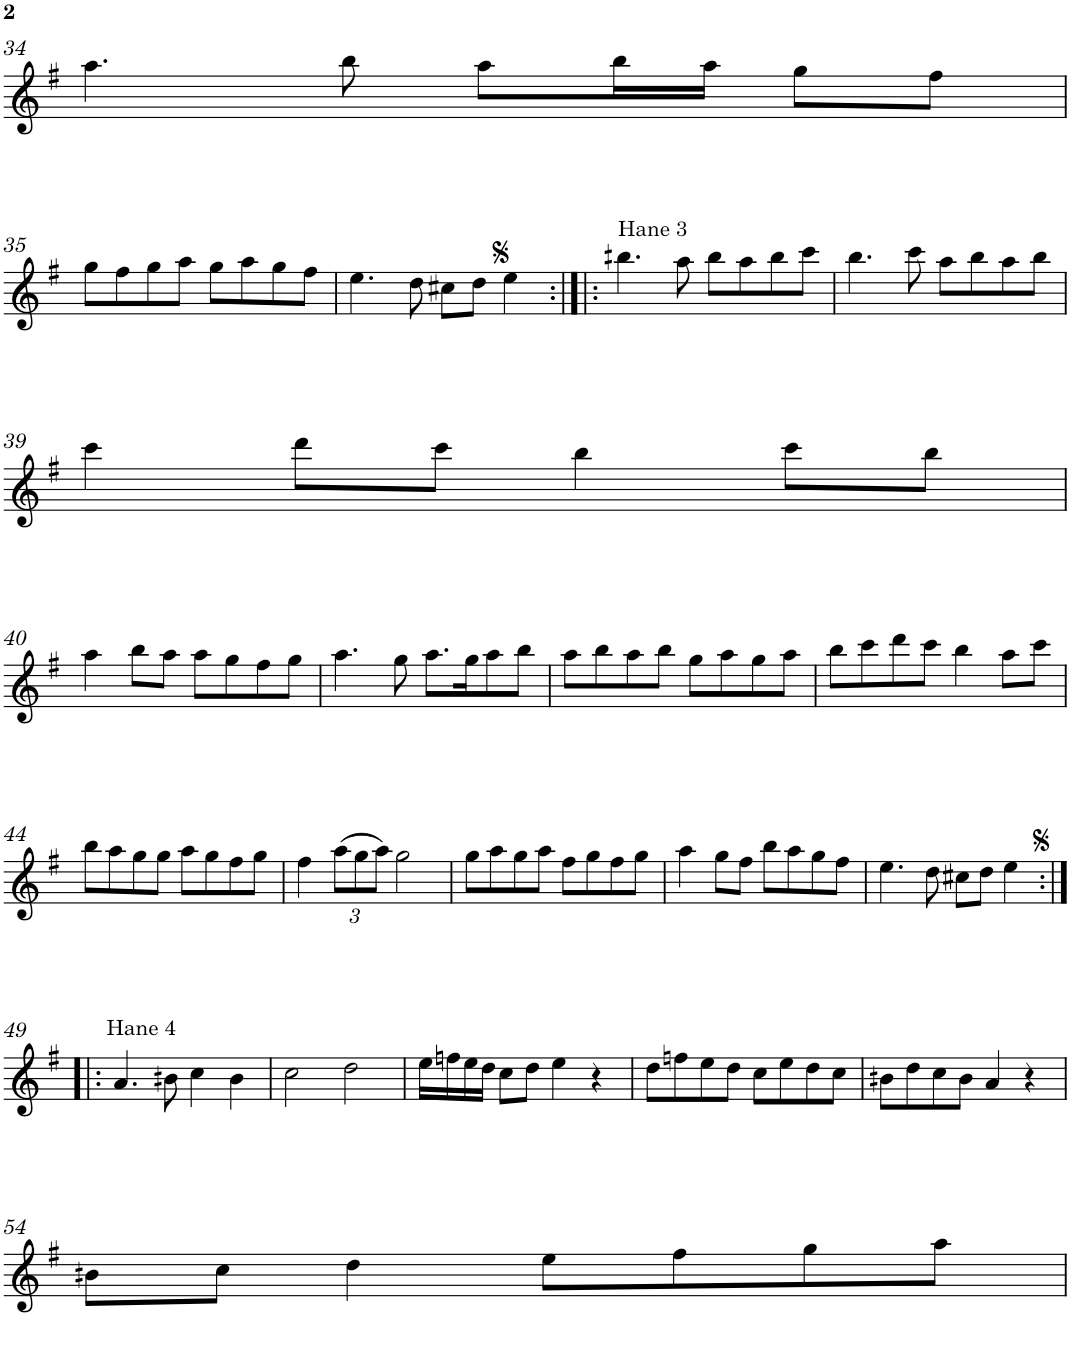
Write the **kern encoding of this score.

**kern
*part1
*staff1
*I"Piano
*I'Pno.
!!LO:PB:g=z
*clefG2
*k[f#]
*M4/4
*met(c)
=34
4.aa\
8bb\
8aa\L
16bb\L
16aa\JJ
8gg\L
8ff#\J
!!LO:LB:g=z
=35
8gg\L
8ff#\
8gg\
8aa\J
8gg\L
8aa\
8gg\
8ff#\J
=36
4.ee\
8dd\
8cc#X\L
8dd\J
4ee\
=37:|!|:
!LO:TX:a:t=Hane 3
4.bbn\
8aa\
8bb\L
8aa\
8bb\
8ccc\J
=38
4.bb\
8ccc\
8aa\L
8bb\
8aa\
8bb\J
!!LO:LB:g=z
=39
4ccc\
8ddd\L
8ccc\J
4bb\
8ccc\L
8bb\J
!!LO:LB:g=z
=40
4aa\
8bb\L
8aa\J
8aa\L
8gg\
8ff#\
8gg\J
=41
4.aa\
8gg\
8.aa\L
16gg\K
8aa\
8bb\J
=42
8aa\L
8bb\
8aa\
8bb\J
8gg\L
8aa\
8gg\
8aa\J
=43
8bb\L
8ccc\
8ddd\
8ccc\J
4bb\
8aa\L
8ccc\J
!!LO:LB:g=z
=44
8bb\L
8aa\
8gg\
8gg\J
8aa\L
8gg\
8ff#\
8gg\J
=45
4ff#\
*Xbrackettup
(12aa\L
12gg\
12aa\J)
2gg\
=46
8gg\L
8aa\
8gg\
8aa\J
8ff#\L
8gg\
8ff#\
8gg\J
=47
4aa\
8gg\L
8ff#\J
8bb\L
8aa\
8gg\
8ff#\J
=48
4.ee\
8dd\
8cc#X\L
8dd\J
4ee\
!!LO:LB:g=z
=49:|!|:
!LO:TX:a:t=Hane 4
4.a/
8bn\
4cc\
4b\
=50
2cc\
2dd\
=51
16ee\LL
16ffn\
16ee\
16dd\JJ
8cc\L
8dd\J
4ee\
4r
=52
8dd\L
8ffn\
8ee\
8dd\J
8cc\L
8ee\
8dd\
8cc\J
=53
8bn\L
8dd\
8cc\
8b\J
4a/
4r
!!LO:LB:g=z
=54
8bn\L
8cc\J
4dd\
8ee\L
8ff#\
8gg\
8aa\J
=
*-
